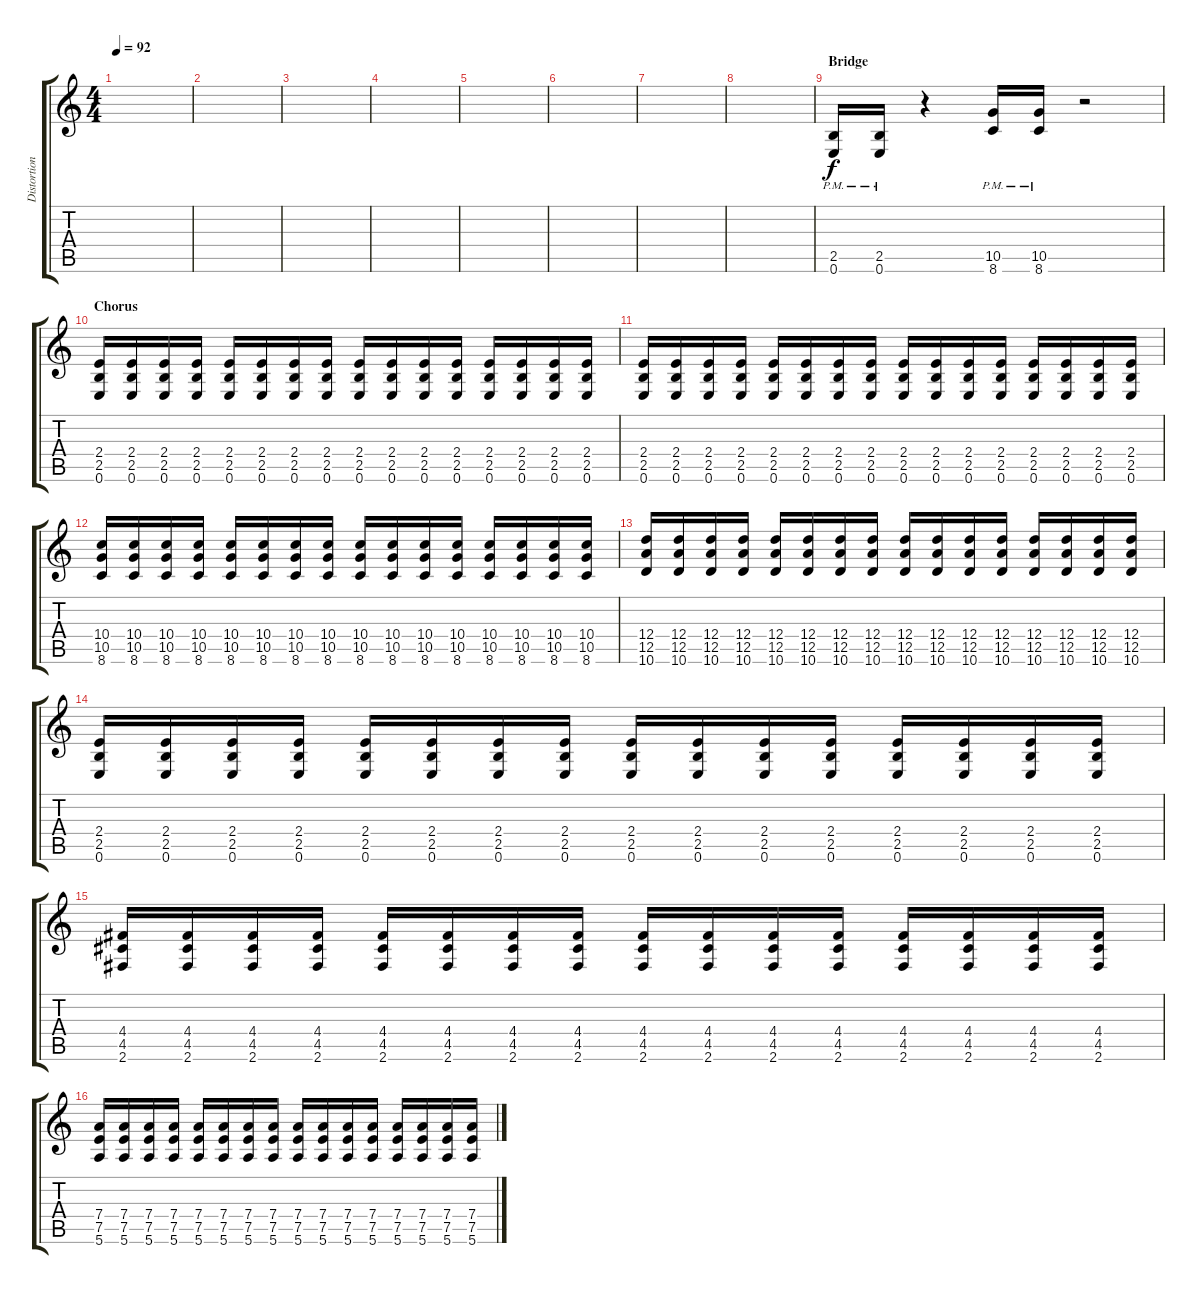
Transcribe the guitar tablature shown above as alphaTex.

\track ("Distortion Guitar" "Distortion") {instrument distortionguitar}
\staff {score tabs}
\tuning (E4 B3 G3 D3 A2 E2) {hide}
\ts (4 4)
\tempo 92
\clef g2
\ks c
|
|
|
|
|
|
|
|
\section ("" "Bridge")
(2.5 0.6{pm}).16 (2.5 0.6{pm}).16 r.4 (10.5{pm} 8.6).16 (10.5{pm} 8.6).16 r.2 |
\section ("" "Chorus")
(2.4 2.5 0.6).16{volume 11} (2.4 2.5 0.6).16 (2.4 2.5 0.6).16 (2.4 2.5 0.6).16 (2.4 2.5 0.6).16 (2.4 2.5 0.6).16 (2.4 2.5 0.6).16 (2.4 2.5 0.6).16 (2.4 2.5 0.6).16 (2.4 2.5 0.6).16 (2.4 2.5 0.6).16 (2.4 2.5 0.6).16 (2.4 2.5 0.6).16 (2.4 2.5 0.6).16 (2.4 2.5 0.6).16 (2.4 2.5 0.6).16 |
(2.4 2.5 0.6).16 (2.4 2.5 0.6).16 (2.4 2.5 0.6).16 (2.4 2.5 0.6).16 (2.4 2.5 0.6).16 (2.4 2.5 0.6).16 (2.4 2.5 0.6).16 (2.4 2.5 0.6).16 (2.4 2.5 0.6).16 (2.4 2.5 0.6).16 (2.4 2.5 0.6).16 (2.4 2.5 0.6).16 (2.4 2.5 0.6).16 (2.4 2.5 0.6).16 (2.4 2.5 0.6).16 (2.4 2.5 0.6).16 |
(10.4 10.5 8.6).16 (10.4 10.5 8.6).16 (10.4 10.5 8.6).16 (10.4 10.5 8.6).16 (10.4 10.5 8.6).16 (10.4 10.5 8.6).16 (10.4 10.5 8.6).16 (10.4 10.5 8.6).16 (10.4 10.5 8.6).16 (10.4 10.5 8.6).16 (10.4 10.5 8.6).16 (10.4 10.5 8.6).16 (10.4 10.5 8.6).16 (10.4 10.5 8.6).16 (10.4 10.5 8.6).16 (10.4 10.5 8.6).16 |
(12.4 12.5 10.6).16 (12.4 12.5 10.6).16 (12.4 12.5 10.6).16 (12.4 12.5 10.6).16 (12.4 12.5 10.6).16 (12.4 12.5 10.6).16 (12.4 12.5 10.6).16 (12.4 12.5 10.6).16 (12.4 12.5 10.6).16 (12.4 12.5 10.6).16 (12.4 12.5 10.6).16 (12.4 12.5 10.6).16 (12.4 12.5 10.6).16 (12.4 12.5 10.6).16 (12.4 12.5 10.6).16 (12.4 12.5 10.6).16 |
(2.4 2.5 0.6).16 (2.4 2.5 0.6).16 (2.4 2.5 0.6).16 (2.4 2.5 0.6).16 (2.4 2.5 0.6).16 (2.4 2.5 0.6).16 (2.4 2.5 0.6).16 (2.4 2.5 0.6).16 (2.4 2.5 0.6).16 (2.4 2.5 0.6).16 (2.4 2.5 0.6).16 (2.4 2.5 0.6).16 (2.4 2.5 0.6).16 (2.4 2.5 0.6).16 (2.4 2.5 0.6).16 (2.4 2.5 0.6).16 |
(4.4 4.5 2.6).16 (4.4 4.5 2.6).16 (4.4 4.5 2.6).16 (4.4 4.5 2.6).16 (4.4 4.5 2.6).16 (4.4 4.5 2.6).16 (4.4 4.5 2.6).16 (4.4 4.5 2.6).16 (4.4 4.5 2.6).16 (4.4 4.5 2.6).16 (4.4 4.5 2.6).16 (4.4 4.5 2.6).16 (4.4 4.5 2.6).16 (4.4 4.5 2.6).16 (4.4 4.5 2.6).16 (4.4 4.5 2.6).16 |
(7.4 7.5 5.6).16 (7.4 7.5 5.6).16 (7.4 7.5 5.6).16 (7.4 7.5 5.6).16 (7.4 7.5 5.6).16 (7.4 7.5 5.6).16 (7.4 7.5 5.6).16 (7.4 7.5 5.6).16 (7.4 7.5 5.6).16 (7.4 7.5 5.6).16 (7.4 7.5 5.6).16 (7.4 7.5 5.6).16 (7.4 7.5 5.6).16 (7.4 7.5 5.6).16 (7.4 7.5 5.6).16 (7.4 7.5 5.6).16
